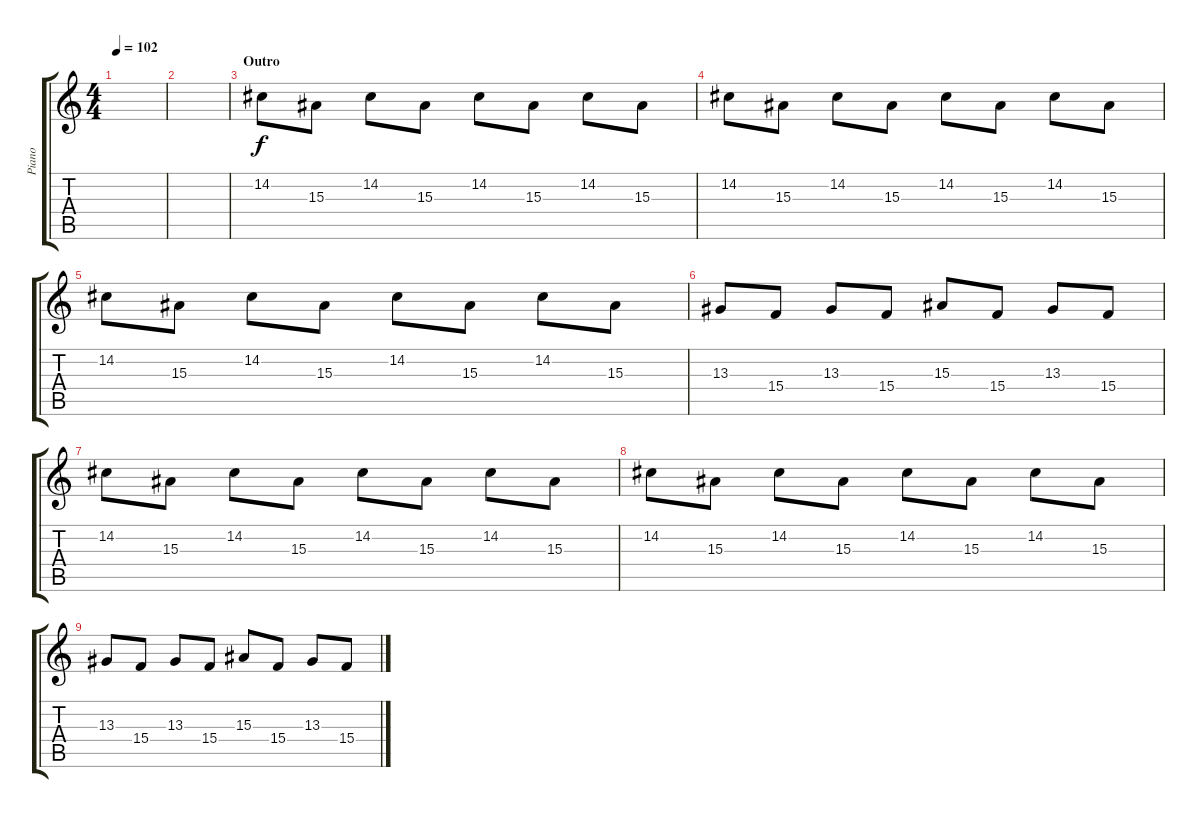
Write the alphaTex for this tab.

\track ("Piano" "Piano") {instrument clavinet}
\staff {score tabs}
\tuning (E4 B3 G3 D3 A2 E2) {hide}
\ts (4 4)
\tempo 102
\clef g2
\ks c
|
|
\section ("" "Outro")
14.2.8 15.3.8 14.2.8 15.3.8 14.2.8 15.3.8 14.2.8 15.3.8 |
14.2.8 15.3.8 14.2.8 15.3.8 14.2.8 15.3.8 14.2.8 15.3.8 |
14.2.8 15.3.8 14.2.8 15.3.8 14.2.8 15.3.8 14.2.8 15.3.8 |
13.3.8 15.4.8 13.3.8 15.4.8 15.3.8 15.4.8 13.3.8 15.4.8 |
14.2.8 15.3.8 14.2.8 15.3.8 14.2.8 15.3.8 14.2.8 15.3.8 |
14.2.8 15.3.8 14.2.8 15.3.8 14.2.8 15.3.8 14.2.8 15.3.8 |
13.3.8 15.4.8 13.3.8 15.4.8 15.3.8 15.4.8 13.3.8 15.4.8
